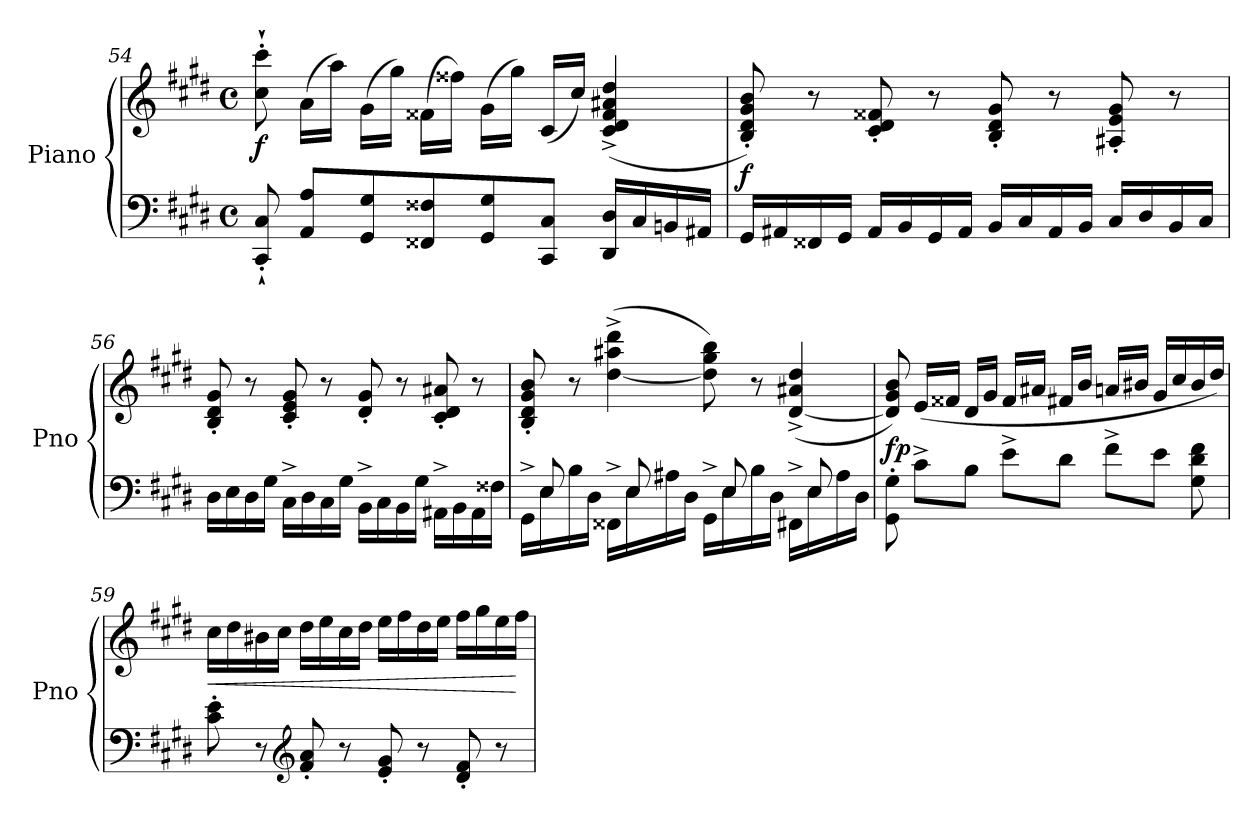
**kern	**kern	**dynam
*part1	*part1	*part1
*staff2	*staff1	*staff1/2
*I"Piano	*	*
*I'Pno	*	*
*clefF4	*clefG2	*
*k[f#c#g#d#]	*k[f#c#g#d#]	*
*M4/4	*M4/4	*
*met(c)	*met(c)	*
=54	=54	=54
!	!	!LO:DY:b
8CC#/`' 8C#/`'	8cc#\`' 8ccc#\`'	f
8AA/ 8A/L	(16a\LL	.
.	16aa\JJ)	.
8GG#/ 8G#/	(16g#\LL	.
.	16gg#\JJ)	.
8FF##X/ 8F##X/	(16f##X\LL	.
.	16ff##X\JJ)	.
8GG#/ 8G#/	(16g#\LL	.
.	16gg#\JJ)	.
8CC#/ 8C#/J	(16c#/LL	.
.	16cc#/JJ)	.
16DD#/ 16D#/LL	(>4c#/^ 4d#/^ 4f##/^ 4a#X/^ 4dd#/^	.
16C#/	.	.
16BBn/	.	.
16AA#X/JJ	.	.
!!LO:LB:g=z
=55	=55	=55
!	!	!LO:DY:b
16GG#/LL	8B/' 8d#/' 8g#/' 8b/')	f
16AA#X/	.	.
16FF##X/	8r	.
16GG#/JJ	.	.
16AA#/LL	8c#/' 8d#/' 8f##X/'	.
16BB/	.	.
16GG#/	8r	.
16AA#/JJ	.	.
16BB/LL	8B/' 8d#/' 8g#/'	.
16C#/	.	.
16AA#/	8r	.
16BB/JJ	.	.
16C#/LL	8A#X/' 8e/' 8g#/'	.
16D#/	.	.
16BB/	8r	.
16C#/JJ	.	.
=56	=56	=56
16D#\LL	8B/' 8d#/' 8g#/'	.
16E\	.	.
16D#\	8r	.
16G#\JJ	.	.
16C#^\LL	8c#/' 8e/' 8g#/'	.
16D#\	.	.
16C#\	8r	.
16G#\JJ	.	.
16BB^\LL	8d#/' 8g#/'	.
16C#\	.	.
16BB\	8r	.
16G#\JJ	.	.
16AA#X^\LL	8c#/' 8d#/' 8a#X/'	.
16BB\	.	.
16AA#\	8r	.
16F##X\JJ	.	.
!!LO:LB:g=z
=57	=57	=57
*^	*	*
16GG#^\LL	16ryy	8B/' 8d#/' 8g#/' 8b/'	.
16E\	8E/	.	.
16B\	.	8r	.
16D#\JJ	8ryy	.	.
16FF##X^\LL	.	(>[4dd#\^ 4aa#X\^ 4ddd#\^	.
16E\	8E/	.	.
16A#X\	.	.	.
16D#\JJ	8ryy	.	.
16GG#^\LL	.	8dd#\] 8gg#\ 8bb\)	.
16E\	8E/	.	.
16B\	.	8r	.
16D#\JJ	8ryy	.	.
16FF#X^\LL	.	([4d#/^ 4a#X/^ 4dd#/^	.
16E\	8E/	.	.
16A#\	.	.	.
16D#\JJ	16ryy	.	.
=58	=58	=58	=58
!	!	!	!LO:DY:b
*v	*v	*	*
8GG#\' 8G#\'	8d#/] 8g#/ 8b/)	fp
8c#^\L	(>16e/LL	.
.	16f##X/JJ	.
8B\J	16d#/LL	.
.	16g#/JJ	.
8e^\L	16f##/LL	.
.	16a#X/JJ	.
8d#\J	16f#X/LL	.
.	16b/JJ	.
8f#^\L	16an/LL	.
.	16b#X/JJ	.
8e\J	16g#/LL	.
.	16cc#/	.
8G#\ 8d#\ 8f#\	16b#/	.
.	16dd#/JJ)	.
!!LO:LB:g=z
=59	=59	=59
!	!	!LO:HP:b
8c#\' 8e\'	16cc#\LL	<
.	16dd#\	.
8r	16b#X\	.
.	16cc#\JJ	.
*clefG2	*	*
8f#/' 8a/'	16dd#\LL	.
.	16ee\	.
8r	16cc#\	.
.	16dd#\JJ	.
8e/' 8g#/'	16ee\LL	.
.	16ff#\	.
8r	16dd#\	.
.	16ee\JJ	.
8d#/' 8f#/'	16ff#\LL	.
.	16gg#\	.
8r	16ee\	.
.	16ff#\JJ	[
=	=	=
*-	*-	*-
